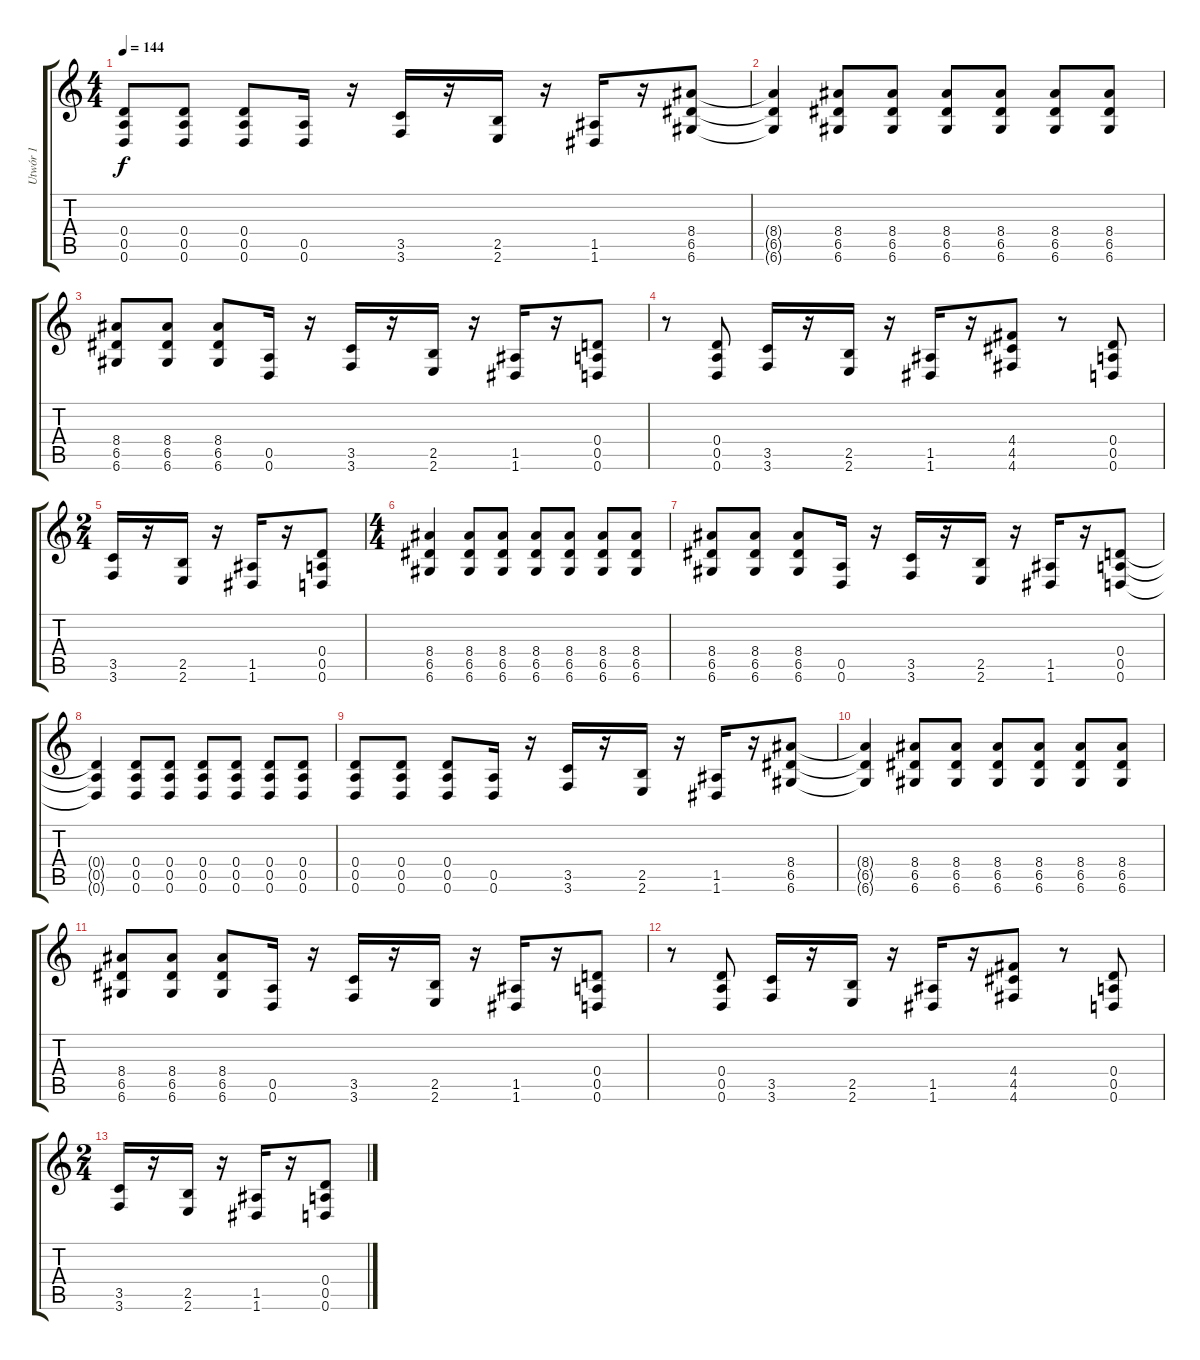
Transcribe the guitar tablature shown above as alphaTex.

\track ("Utwór 1" "Utwór 1") {instrument distortionguitar}
\staff {score tabs}
\tuning (E4 B3 G3 D3 A2 D2) {hide}
\ts (4 4)
\tempo 144
\clef g2
\ks c
(0.4 0.5 0.6).8{dy f} (0.4 0.5 0.6).8 (0.4 0.5 0.6).8 (0.5 0.6).16 r.16 (3.5 3.6).16 r.16 (2.5 2.6).16 r.16 (1.5 1.6).16 r.16 (8.4 6.5 6.6).8 |
(8.4{t} 6.5{t} 6.6{t}).4 (8.4 6.5 6.6).8 (8.4 6.5 6.6).8 (8.4 6.5 6.6).8 (8.4 6.5 6.6).8 (8.4 6.5 6.6).8 (8.4 6.5 6.6).8 |
(8.4 6.5 6.6).8 (8.4 6.5 6.6).8 (8.4 6.5 6.6).8 (0.5 0.6).16 r.16 (3.5 3.6).16 r.16 (2.5 2.6).16 r.16 (1.5 1.6).16 r.16 (0.4 0.5 0.6).8 |
r.8 (0.4 0.5 0.6).8 (3.5 3.6).16 r.16 (2.5 2.6).16 r.16 (1.5 1.6).16 r.16 (4.4 4.5 4.6).8 r.8 (0.4 0.5 0.6).8 |
\ts (2 4)
(3.5 3.6).16 r.16 (2.5 2.6).16 r.16 (1.5 1.6).16 r.16 (0.4 0.5 0.6).8 |
\ts (4 4)
(8.4 6.5 6.6).4 (8.4 6.5 6.6).8 (8.4 6.5 6.6).8 (8.4 6.5 6.6).8 (8.4 6.5 6.6).8 (8.4 6.5 6.6).8 (8.4 6.5 6.6).8 |
(8.4 6.5 6.6).8 (8.4 6.5 6.6).8 (8.4 6.5 6.6).8 (0.5 0.6).16 r.16 (3.5 3.6).16 r.16 (2.5 2.6).16 r.16 (1.5 1.6).16 r.16 (0.4 0.5 0.6).8 |
(0.4{t} 0.5{t} 0.6{t}).4 (0.4 0.5 0.6).8 (0.4 0.5 0.6).8 (0.4 0.5 0.6).8 (0.4 0.5 0.6).8 (0.4 0.5 0.6).8 (0.4 0.5 0.6).8 |
(0.4 0.5 0.6).8 (0.4 0.5 0.6).8 (0.4 0.5 0.6).8 (0.5 0.6).16 r.16 (3.5 3.6).16 r.16 (2.5 2.6).16 r.16 (1.5 1.6).16 r.16 (8.4 6.5 6.6).8 |
(8.4{t} 6.5{t} 6.6{t}).4 (8.4 6.5 6.6).8 (8.4 6.5 6.6).8 (8.4 6.5 6.6).8 (8.4 6.5 6.6).8 (8.4 6.5 6.6).8 (8.4 6.5 6.6).8 |
(8.4 6.5 6.6).8 (8.4 6.5 6.6).8 (8.4 6.5 6.6).8 (0.5 0.6).16 r.16 (3.5 3.6).16 r.16 (2.5 2.6).16 r.16 (1.5 1.6).16 r.16 (0.4 0.5 0.6).8 |
r.8 (0.4 0.5 0.6).8 (3.5 3.6).16 r.16 (2.5 2.6).16 r.16 (1.5 1.6).16 r.16 (4.4 4.5 4.6).8 r.8 (0.4 0.5 0.6).8 |
\ts (2 4)
(3.5 3.6).16 r.16 (2.5 2.6).16 r.16 (1.5 1.6).16 r.16 (0.4 0.5 0.6).8
